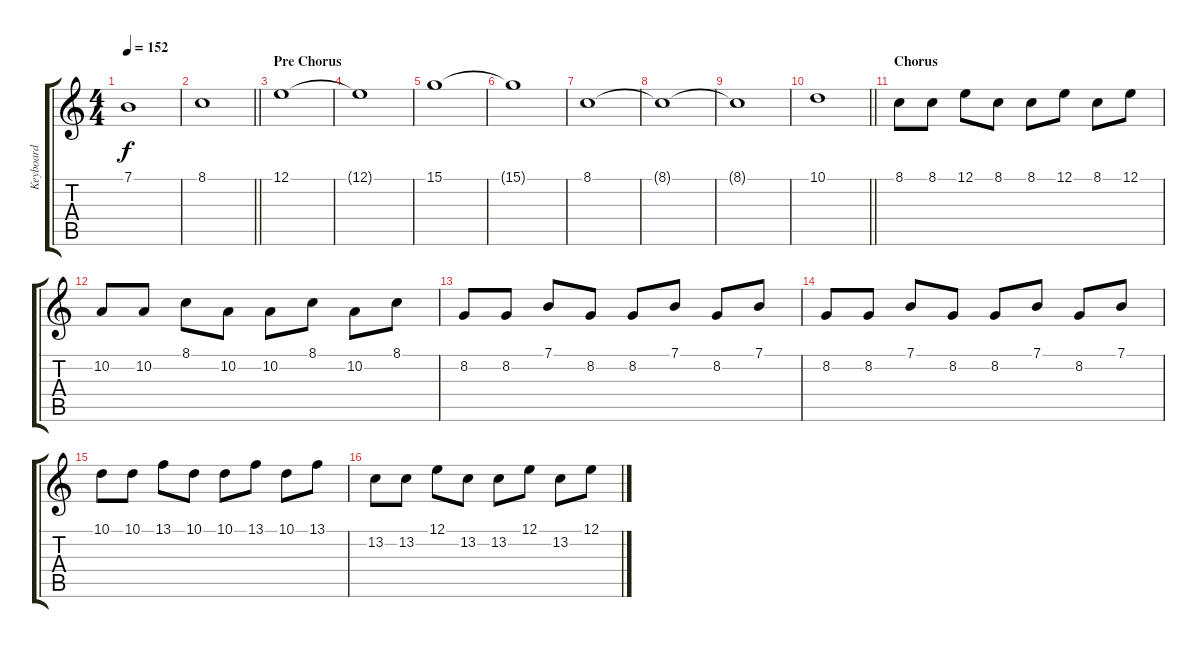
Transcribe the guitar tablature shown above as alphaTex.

\track ("Keyboard" "Keyboard") {instrument stringensemble1}
\staff {score tabs}
\tuning (E4 B3 G3 D3 A2 E2) {hide}
\ts (4 4)
\tempo 152
\clef g2
\ks c
7.1.1{dy f} |
\barLineRight lightlight
8.1.1 |
\section ("" "Pre Chorus")
12.1.1 |
12.1{t}.1 |
15.1.1 |
15.1{t}.1 |
8.1.1 |
8.1{t}.1 |
8.1{t}.1 |
\barLineRight lightlight
10.1.1 |
\section ("" "Chorus")
8.1.8 8.1.8 12.1.8 8.1.8 8.1.8 12.1.8 8.1.8 12.1.8 |
10.2.8 10.2.8 8.1.8 10.2.8 10.2.8 8.1.8 10.2.8 8.1.8 |
8.2.8 8.2.8 7.1.8 8.2.8 8.2.8 7.1.8 8.2.8 7.1.8 |
8.2.8 8.2.8 7.1.8 8.2.8 8.2.8 7.1.8 8.2.8 7.1.8 |
10.1.8 10.1.8 13.1.8 10.1.8 10.1.8 13.1.8 10.1.8 13.1.8 |
13.2.8 13.2.8 12.1.8 13.2.8 13.2.8 12.1.8 13.2.8 12.1.8
